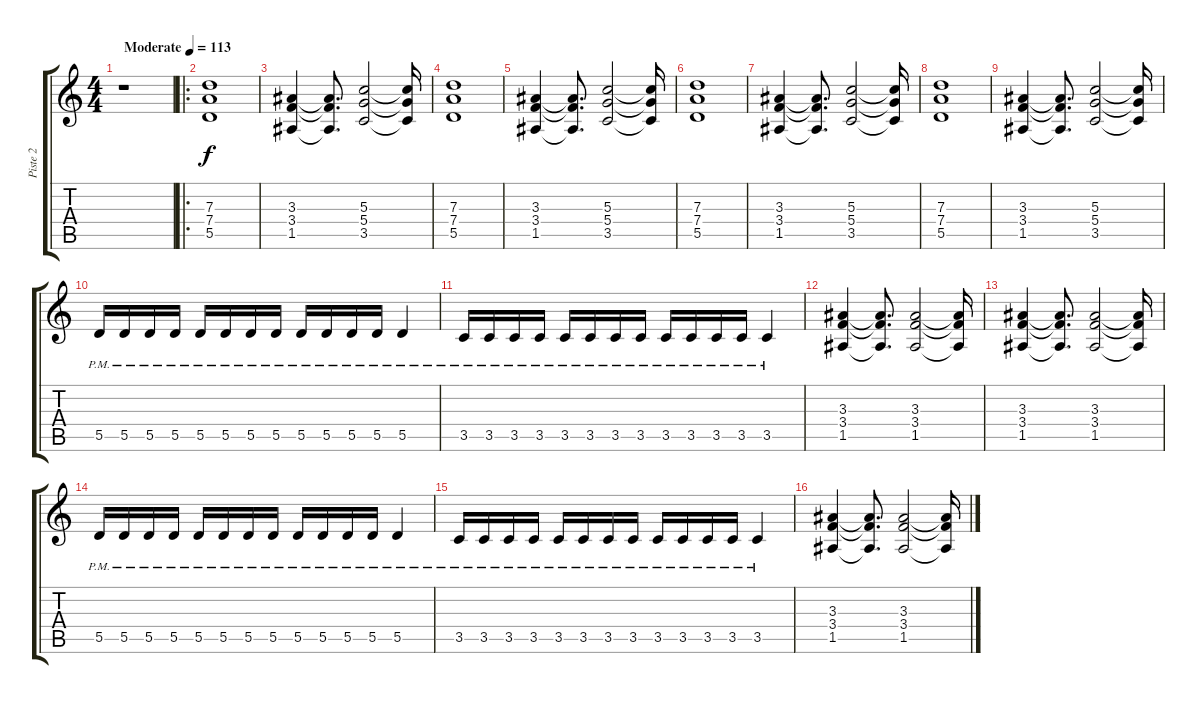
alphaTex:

\track ("Piste 2" "Piste 2") {instrument overdrivenguitar}
\staff {score tabs}
\tuning (E4 B3 G3 D3 A2 D2) {hide}
\ts (4 4)
\tempo (113 "Moderate")
\clef g2
\ks c
r.1{dy f instrument overdrivenguitar} |
\ro
(7.3 7.4 5.5).1{balance 5} |
(3.3 3.4 1.5).4 (3.3{t} 3.4{t} 1.5{t}).8{d} (5.3 5.4 3.5).2 (5.3{t} 5.4{t} 3.5{t}).16 |
(7.3 7.4 5.5).1 |
(3.3 3.4 1.5).4 (3.3{t} 3.4{t} 1.5{t}).8{d} (5.3 5.4 3.5).2 (5.3{t} 5.4{t} 3.5{t}).16 |
(7.3 7.4 5.5).1 |
(3.3 3.4 1.5).4 (3.3{t} 3.4{t} 1.5{t}).8{d} (5.3 5.4 3.5).2 (5.3{t} 5.4{t} 3.5{t}).16 |
(7.3 7.4 5.5).1 |
(3.3 3.4 1.5).4 (3.3{t} 3.4{t} 1.5{t}).8{d} (5.3 5.4 3.5).2 (5.3{t} 5.4{t} 3.5{t}).16 |
5.5{pm}.16{balance 10} 5.5{pm}.16 5.5{pm}.16 5.5{pm}.16 5.5{pm}.16 5.5{pm}.16 5.5{pm}.16 5.5{pm}.16 5.5{pm}.16 5.5{pm}.16 5.5{pm}.16 5.5{pm}.16 5.5{pm}.4 |
3.5{pm}.16 3.5{pm}.16 3.5{pm}.16 3.5{pm}.16 3.5{pm}.16 3.5{pm}.16 3.5{pm}.16 3.5{pm}.16 3.5{pm}.16 3.5{pm}.16 3.5{pm}.16 3.5{pm}.16 3.5{pm}.4 |
(3.3 3.4 1.5).4 (3.3{t} 3.4{t} 1.5{t}).8{d} (3.3 3.4 1.5).2 (3.3{t} 3.4{t} 1.5{t}).16 |
(3.3 3.4 1.5).4 (3.3{t} 3.4{t} 1.5{t}).8{d} (3.3 3.4 1.5).2 (3.3{t} 3.4{t} 1.5{t}).16 |
5.5{pm}.16 5.5{pm}.16 5.5{pm}.16 5.5{pm}.16 5.5{pm}.16 5.5{pm}.16 5.5{pm}.16 5.5{pm}.16 5.5{pm}.16 5.5{pm}.16 5.5{pm}.16 5.5{pm}.16 5.5{pm}.4 |
3.5{pm}.16 3.5{pm}.16 3.5{pm}.16 3.5{pm}.16 3.5{pm}.16 3.5{pm}.16 3.5{pm}.16 3.5{pm}.16 3.5{pm}.16 3.5{pm}.16 3.5{pm}.16 3.5{pm}.16 3.5{pm}.4 |
(3.3 3.4 1.5).4 (3.3{t} 3.4{t} 1.5{t}).8{d} (3.3 3.4 1.5).2 (3.3{t} 3.4{t} 1.5{t}).16
